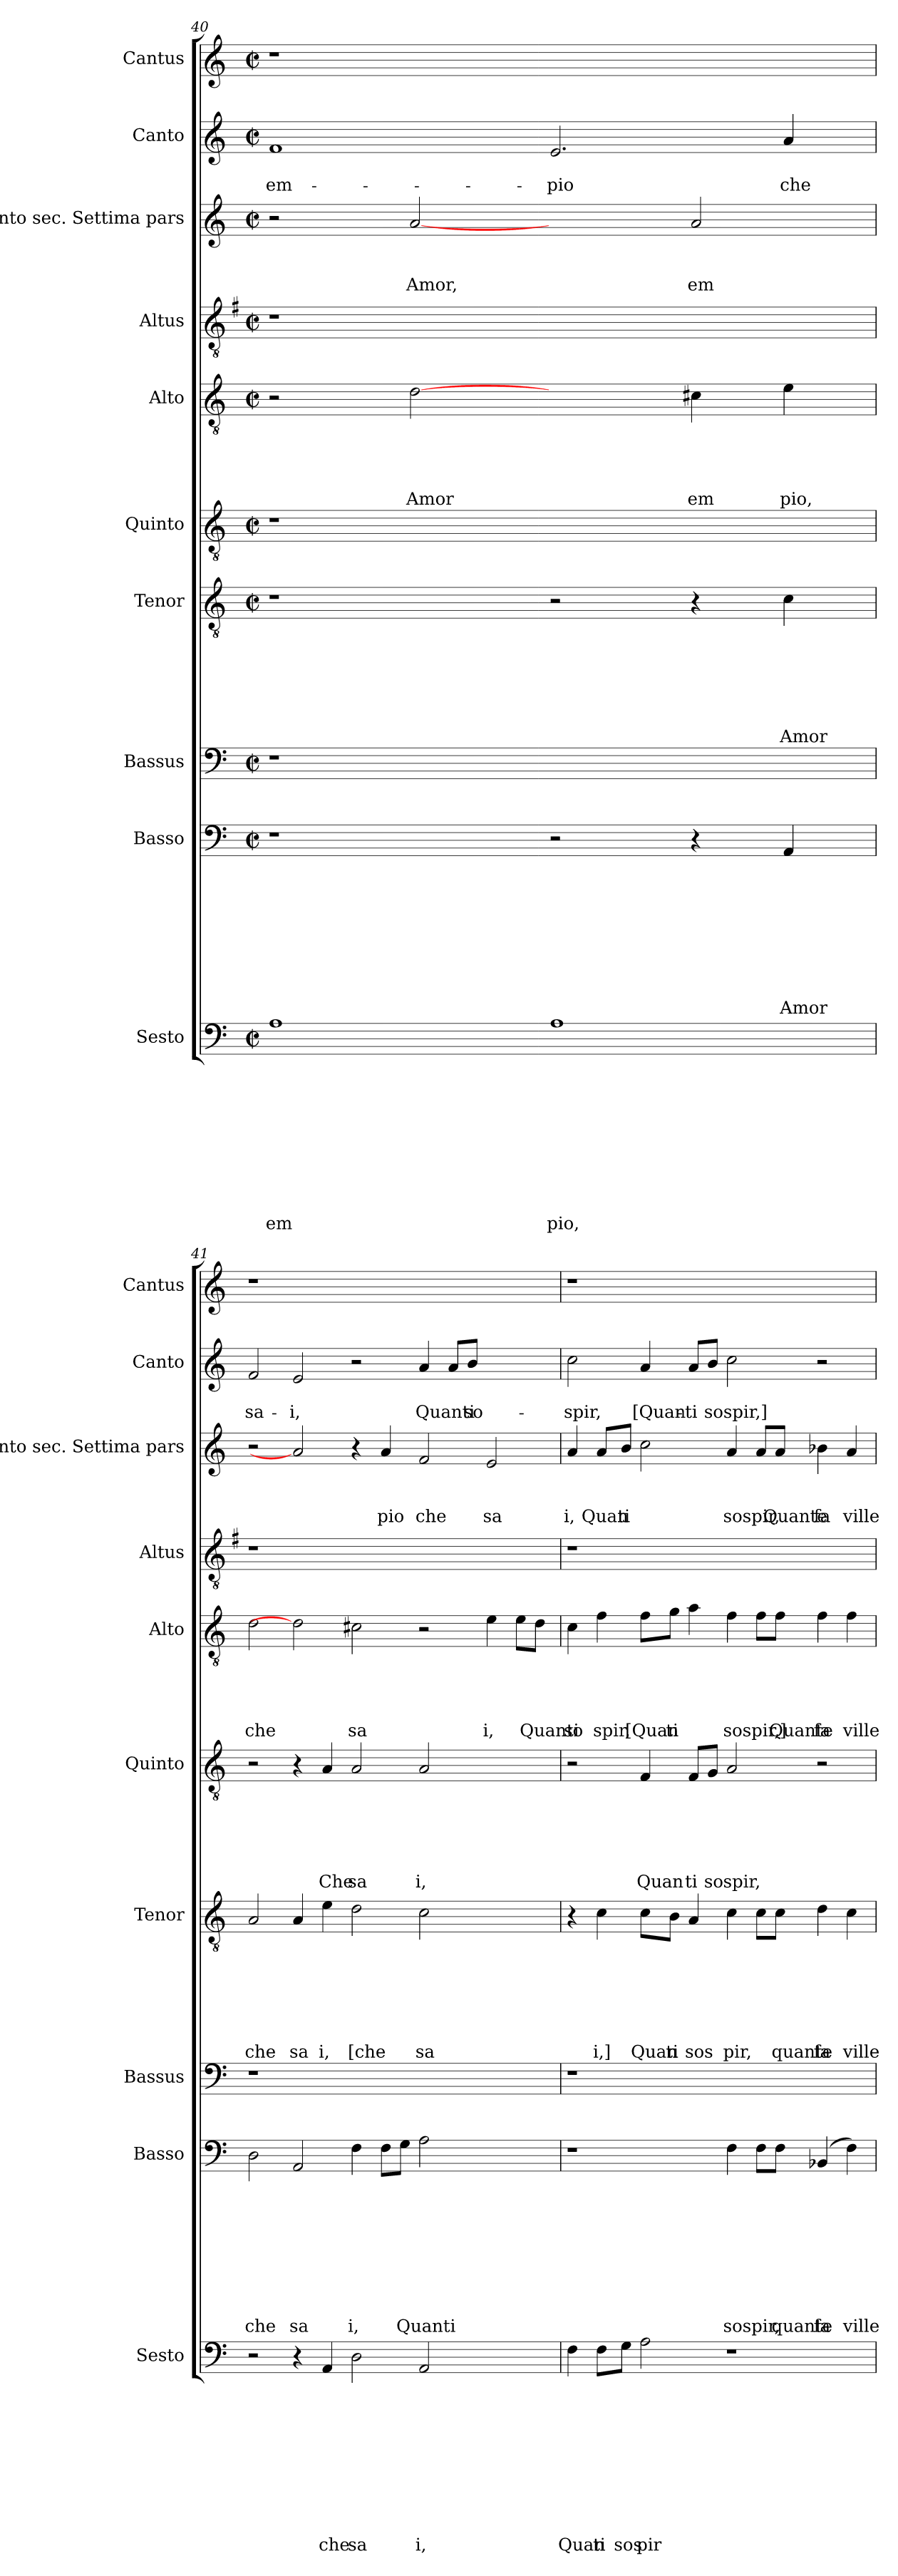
**kern	**text	**text	**text	**text	**text	**text	**text	**text	**text	**text	**kern	**text	**text	**text	**text	**text	**text	**text	**text	**text	**kern	**kern	**text	**text	**text	**text	**text	**text	**text	**kern	**text	**text	**text	**text	**text	**text	**kern	**text	**text	**text	**text	**text	**kern	**kern	**text	**text	**text	**kern	**text	**text	**kern
*part10	*part10	*part10	*part10	*part10	*part10	*part10	*part10	*part10	*part10	*part10	*part9	*part9	*part9	*part9	*part9	*part9	*part9	*part9	*part9	*part9	*part8	*part7	*part7	*part7	*part7	*part7	*part7	*part7	*part7	*part6	*part6	*part6	*part6	*part6	*part6	*part6	*part5	*part5	*part5	*part5	*part5	*part5	*part4	*part3	*part3	*part3	*part3	*part2	*part2	*part2	*part1
*staff10	*staff10	*staff10	*staff10	*staff10	*staff10	*staff10	*staff10	*staff10	*staff10	*staff10	*staff9	*staff9	*staff9	*staff9	*staff9	*staff9	*staff9	*staff9	*staff9	*staff9	*staff8	*staff7	*staff7	*staff7	*staff7	*staff7	*staff7	*staff7	*staff7	*staff6	*staff6	*staff6	*staff6	*staff6	*staff6	*staff6	*staff5	*staff5	*staff5	*staff5	*staff5	*staff5	*staff4	*staff3	*staff3	*staff3	*staff3	*staff2	*staff2	*staff2	*staff1
*I"Sesto	*	*	*	*	*	*	*	*	*	*	*I"Basso	*	*	*	*	*	*	*	*	*	*I"Bassus	*I"Tenor	*	*	*	*	*	*	*	*I"Quinto	*	*	*	*	*	*	*I"Alto	*	*	*	*	*	*I"Altus	*I"Canto sec. Settima pars	*	*	*	*I"Canto	*	*	*I"Cantus
*I'Sesto	*	*	*	*	*	*	*	*	*	*	*I'Basso	*	*	*	*	*	*	*	*	*	*I'Bassus	*I'Tenor	*	*	*	*	*	*	*	*I'Quinto	*	*	*	*	*	*	*I'Alto	*	*	*	*	*	*I'Altus	*I'Canto sec. Settima pars	*	*	*	*I'Canto	*	*	*I'Cantus
*clefF4	*	*	*	*	*	*	*	*	*	*	*clefF4	*	*	*	*	*	*	*	*	*	*clefF4	*clefGv2	*	*	*	*	*	*	*	*clefGv2	*	*	*	*	*	*	*clefGv2	*	*	*	*	*	*clefGv2	*clefG2	*	*	*	*clefG2	*	*	*clefG2
*k[]	*	*	*	*	*	*	*	*	*	*	*k[]	*	*	*	*	*	*	*	*	*	*k[]	*k[]	*	*	*	*	*	*	*	*k[]	*	*	*	*	*	*	*k[]	*	*	*	*	*	*k[f#]	*k[]	*	*	*	*k[]	*	*	*k[]
*C:	*	*	*	*	*	*	*	*	*	*	*C:	*	*	*	*	*	*	*	*	*	*C:	*C:	*	*	*	*	*	*	*	*C:	*	*	*	*	*	*	*C:	*	*	*	*	*	*G:	*C:	*	*	*	*C:	*	*	*C:
*M2/2	*	*	*	*	*	*	*	*	*	*	*M2/2	*	*	*	*	*	*	*	*	*	*M2/2	*M2/2	*	*	*	*	*	*	*	*M2/2	*	*	*	*	*	*	*M2/2	*	*	*	*	*	*M2/2	*M2/2	*	*	*	*M2/2	*	*	*M2/2
*met(c|)	*	*	*	*	*	*	*	*	*	*	*met(c|)	*	*	*	*	*	*	*	*	*	*met(c|)	*met(c|)	*	*	*	*	*	*	*	*met(c|)	*	*	*	*	*	*	*met(c|)	*	*	*	*	*	*met(c|)	*met(c|)	*	*	*	*met(c|)	*	*	*met(c|)
=40	=40	=40	=40	=40	=40	=40	=40	=40	=40	=40	=40	=40	=40	=40	=40	=40	=40	=40	=40	=40	=40	=40	=40	=40	=40	=40	=40	=40	=40	=40	=40	=40	=40	=40	=40	=40	=40	=40	=40	=40	=40	=40	=40	=40	=40	=40	=40	=40	=40	=40	=40
!	!	!	!	!	!	!	!	!	!	!LO:LY:b	!	!	!	!	!	!	!	!	!	!	!	!	!	!	!	!	!	!	!	!	!	!	!	!	!	!	!	!	!	!	!	!	!	!	!	!	!	!	!	!LO:LY:b	!
1A	.	.	.	.	.	.	.	.	.	em	1r	.	.	.	.	.	.	.	.	.	1r	1r	.	.	.	.	.	.	.	1r	.	.	.	.	.	.	2r	.	.	.	.	.	1r	2r	.	.	.	1f	.	em-	1r
!	!	!	!	!	!	!	!	!	!	!	!	!	!	!	!	!	!	!	!	!	!	!	!	!	!	!	!	!	!	!	!	!	!	!	!	!	!	!	!	!	!	!LO:LY:b	!	!	!	!	!LO:LY:b	!	!	!	!
.	.	.	.	.	.	.	.	.	.	.	.	.	.	.	.	.	.	.	.	.	.	.	.	.	.	.	.	.	.	.	.	.	.	.	.	.	[2d	.	.	.	.	Amor	.	[2a	.	.	Amor,	.	.	.	.
!	!	!	!	!	!	!	!	!	!	!LO:LY:b	!	!	!	!	!	!	!	!	!	!	!	!	!	!	!	!	!	!	!	!	!	!	!	!	!	!	!	!	!	!	!	!	!	!	!	!	!	!	!	!LO:LY:b	!
1A	.	.	.	.	.	.	.	.	.	pio,	2r	.	.	.	.	.	.	.	.	.	1ryy	2r	.	.	.	.	.	.	.	1ryy	.	.	.	.	.	.	2ryy	.	.	.	.	.	1ryy	2ryy	.	.	.	2.e/	.	-pio	1ryy
!	!	!	!	!	!	!	!	!	!	!	!	!	!	!	!	!	!	!	!	!	!	!	!	!	!	!	!	!	!	!	!	!	!	!	!	!	!	!	!	!	!	!LO:LY:b	!	!	!	!	!LO:LY:b	!	!	!	!
.	.	.	.	.	.	.	.	.	.	.	4r	.	.	.	.	.	.	.	.	.	.	4r	.	.	.	.	.	.	.	.	.	.	.	.	.	.	4c#X\	.	.	.	.	em	.	2a/	.	.	em	.	.	.	.
!	!	!	!	!	!	!	!	!	!	!	!	!	!	!	!	!	!	!	!	!LO:LY:b	!	!	!	!	!	!	!	!	!LO:LY:b	!	!	!	!	!	!	!	!	!	!	!	!	!LO:LY:b	!	!	!	!	!	!	!	!LO:LY:b	!
.	.	.	.	.	.	.	.	.	.	.	4AA/	.	.	.	.	.	.	.	.	Amor	.	4c\	.	.	.	.	.	.	Amor	.	.	.	.	.	.	.	4e\	.	.	.	.	pio,	.	.	.	.	.	4a/	.	che	.
=41	=41	=41	=41	=41	=41	=41	=41	=41	=41	=41	=41	=41	=41	=41	=41	=41	=41	=41	=41	=41	=41	=41	=41	=41	=41	=41	=41	=41	=41	=41	=41	=41	=41	=41	=41	=41	=41	=41	=41	=41	=41	=41	=41	=41	=41	=41	=41	=41	=41	=41	=41
!	!	!	!	!	!	!	!	!	!	!	!	!	!	!	!	!	!	!	!	!LO:LY:b	!	!	!	!	!	!	!	!	!LO:LY:b	!	!	!	!	!	!	!	!	!	!	!	!	!LO:LY:b	!	!	!	!	!	!	!	!LO:LY:b	!
2r	.	.	.	.	.	.	.	.	.	.	2D\	.	.	.	.	.	.	.	.	che	1r	2A/	.	.	.	.	.	.	che	2r	.	.	.	.	.	.	2d\	.	.	.	.	che	1r	2r	.	.	.	2f/	.	sa-	1r
!	!	!	!	!	!	!	!	!	!	!	!	!	!	!	!	!	!	!	!	!LO:LY:b	!	!	!	!	!	!	!	!	!LO:LY:b	!	!	!	!	!	!	!	!	!	!	!	!	!	!	!	!	!	!	!	!	!LO:LY:b	!
4r	.	.	.	.	.	.	.	.	.	.	2AA/	.	.	.	.	.	.	.	.	sa	.	4A/	.	.	.	.	.	.	sa	4r	.	.	.	.	.	.	2d]	.	.	.	.	.	.	2a]	.	.	.	2e/	.	-i,	.
!	!	!	!	!	!	!	!	!	!	!LO:LY:b	!	!	!	!	!	!	!	!	!	!	!	!	!	!	!	!	!	!	!LO:LY:b	!	!	!	!	!	!	!LO:LY:b	!	!	!	!	!	!	!	!	!	!	!	!	!	!	!
4AA/	.	.	.	.	.	.	.	.	.	che	.	.	.	.	.	.	.	.	.	.	.	4e\	.	.	.	.	.	.	i,	4A/	.	.	.	.	.	Che	.	.	.	.	.	.	.	.	.	.	.	.	.	.	.
!	!	!	!	!	!	!	!	!	!	!LO:LY:b	!	!	!	!	!	!	!	!	!	!LO:LY:b	!	!	!	!	!	!	!	!	!LO:LY:b	!	!	!	!	!	!	!LO:LY:b	!	!	!	!	!	!LO:LY:b	!	!	!	!	!	!	!	!	!
2D\	.	.	.	.	.	.	.	.	.	sa	4F\	.	.	.	.	.	.	.	.	i,	1.ryy	2d\	.	.	.	.	.	.	[che	2A/	.	.	.	.	.	sa	2c#X\	.	.	.	.	sa	1.ryy	4r	.	.	.	2r	.	.	1.ryy
!	!	!	!	!	!	!	!	!	!	!	!	!	!	!	!	!	!	!	!	!	!	!	!	!	!	!	!	!	!	!	!	!	!	!	!	!	!	!	!	!	!	!	!	!	!	!	!LO:LY:b	!	!	!	!
.	.	.	.	.	.	.	.	.	.	.	8F\L	.	.	.	.	.	.	.	.	.	.	.	.	.	.	.	.	.	.	.	.	.	.	.	.	.	.	.	.	.	.	.	.	4a/	.	.	pio	.	.	.	.
!	!	!	!	!	!	!	!	!	!	!	!	!	!	!	!	!	!	!	!	!LO:LY:b	!	!	!	!	!	!	!	!	!	!	!	!	!	!	!	!	!	!	!	!	!	!	!	!	!	!	!	!	!	!	!
.	.	.	.	.	.	.	.	.	.	.	8G\J	.	.	.	.	.	.	.	.	Quanti	.	.	.	.	.	.	.	.	.	.	.	.	.	.	.	.	.	.	.	.	.	.	.	.	.	.	.	.	.	.	.
!	!	!	!	!	!	!	!	!	!	!LO:LY:b	!	!	!	!	!	!	!	!	!	!	!	!	!	!	!	!	!	!	!LO:LY:b	!	!	!	!	!	!	!LO:LY:b	!	!	!	!	!	!	!	!	!	!	!LO:LY:b	!	!	!LO:LY:b	!
2AA/	.	.	.	.	.	.	.	.	.	i,	2A\	.	.	.	.	.	.	.	.	.	.	2c\	.	.	.	.	.	.	sa	2A/	.	.	.	.	.	i,	2r	.	.	.	.	.	.	2f/	.	.	che	4a/	.	Quanti	.
.	.	.	.	.	.	.	.	.	.	.	.	.	.	.	.	.	.	.	.	.	.	.	.	.	.	.	.	.	.	.	.	.	.	.	.	.	.	.	.	.	.	.	.	.	.	.	.	8a/L	.	.	.
!	!	!	!	!	!	!	!	!	!	!	!	!	!	!	!	!	!	!	!	!	!	!	!	!	!	!	!	!	!	!	!	!	!	!	!	!	!	!	!	!	!	!	!	!	!	!	!	!	!	!LO:LY:b	!
.	.	.	.	.	.	.	.	.	.	.	.	.	.	.	.	.	.	.	.	.	.	.	.	.	.	.	.	.	.	.	.	.	.	.	.	.	.	.	.	.	.	.	.	.	.	.	.	8b/J	.	so-	.
!	!	!	!	!	!	!	!	!	!	!	!	!	!	!	!	!	!	!	!	!	!	!	!	!	!	!	!	!	!	!	!	!	!	!	!	!	!	!	!	!	!	!LO:LY:b	!	!	!	!	!LO:LY:b	!	!	!	!
2ryy	.	.	.	.	.	.	.	.	.	.	2ryy	.	.	.	.	.	.	.	.	.	.	2ryy	.	.	.	.	.	.	.	2ryy	.	.	.	.	.	.	4e\	.	.	.	.	i,	.	2e/	.	.	sa	2ryy	.	.	.
.	.	.	.	.	.	.	.	.	.	.	.	.	.	.	.	.	.	.	.	.	.	.	.	.	.	.	.	.	.	.	.	.	.	.	.	.	8e\L	.	.	.	.	.	.	.	.	.	.	.	.	.	.
!	!	!	!	!	!	!	!	!	!	!	!	!	!	!	!	!	!	!	!	!	!	!	!	!	!	!	!	!	!	!	!	!	!	!	!	!	!	!	!	!	!	!LO:LY:b	!	!	!	!	!	!	!	!	!
.	.	.	.	.	.	.	.	.	.	.	.	.	.	.	.	.	.	.	.	.	.	.	.	.	.	.	.	.	.	.	.	.	.	.	.	.	8d\J	.	.	.	.	Quanti	.	.	.	.	.	.	.	.	.
=42	=42	=42	=42	=42	=42	=42	=42	=42	=42	=42	=42	=42	=42	=42	=42	=42	=42	=42	=42	=42	=42	=42	=42	=42	=42	=42	=42	=42	=42	=42	=42	=42	=42	=42	=42	=42	=42	=42	=42	=42	=42	=42	=42	=42	=42	=42	=42	=42	=42	=42	=42
!	!	!	!	!	!	!	!	!	!	!LO:LY:b	!	!	!	!	!	!	!	!	!	!	!	!	!	!	!	!	!	!	!	!	!	!	!	!	!	!	!	!	!	!	!	!LO:LY:b	!	!	!	!	!LO:LY:b	!	!	!LO:LY:b	!
4F\	.	.	.	.	.	.	.	.	.	Quan	1r	.	.	.	.	.	.	.	.	.	1r	4r	.	.	.	.	.	.	.	2r	.	.	.	.	.	.	4c\	.	.	.	.	so	1r	4a/	.	.	i,	2cc\	.	-spir,	1r
!	!	!	!	!	!	!	!	!	!	!LO:LY:b	!	!	!	!	!	!	!	!	!	!	!	!	!	!	!	!	!	!	!LO:LY:b	!	!	!	!	!	!	!	!	!	!	!	!	!LO:LY:b	!	!	!	!	!LO:LY:b	!	!	!	!
8F\L	.	.	.	.	.	.	.	.	.	ti	.	.	.	.	.	.	.	.	.	.	.	4c\	.	.	.	.	.	.	i,]	.	.	.	.	.	.	.	4f\	.	.	.	.	spir,	.	8a/L	.	.	Quan	.	.	.	.
!	!	!	!	!	!	!	!	!	!	!LO:LY:b	!	!	!	!	!	!	!	!	!	!	!	!	!	!	!	!	!	!	!	!	!	!	!	!	!	!	!	!	!	!	!	!	!	!	!	!	!LO:LY:b	!	!	!	!
8G\J	.	.	.	.	.	.	.	.	.	sos	.	.	.	.	.	.	.	.	.	.	.	.	.	.	.	.	.	.	.	.	.	.	.	.	.	.	.	.	.	.	.	.	.	8b/J	.	.	ti	.	.	.	.
!	!	!	!	!	!	!	!	!	!	!LO:LY:b	!	!	!	!	!	!	!	!	!	!	!	!	!	!	!	!	!	!	!LO:LY:b	!	!	!	!	!	!	!LO:LY:b	!	!	!	!	!	!LO:LY:b	!	!	!	!	!	!	!	!LO:LY:b	!
2A\	.	.	.	.	.	.	.	.	.	pir	.	.	.	.	.	.	.	.	.	.	.	8c\L	.	.	.	.	.	.	Quan	4F/	.	.	.	.	.	Quan	8f\L	.	.	.	.	[Quan	.	2cc\	.	.	.	4a/	.	[Quan-	.
!	!	!	!	!	!	!	!	!	!	!	!	!	!	!	!	!	!	!	!	!	!	!	!	!	!	!	!	!	!LO:LY:b	!	!	!	!	!	!	!	!	!	!	!	!	!LO:LY:b	!	!	!	!	!	!	!	!	!
.	.	.	.	.	.	.	.	.	.	.	.	.	.	.	.	.	.	.	.	.	.	8B\J	.	.	.	.	.	.	ti	.	.	.	.	.	.	.	8g\J	.	.	.	.	ti	.	.	.	.	.	.	.	.	.
!	!	!	!	!	!	!	!	!	!	!	!	!	!	!	!	!	!	!	!	!	!	!	!	!	!	!	!	!	!LO:LY:b	!	!	!	!	!	!	!LO:LY:b	!	!	!	!	!	!	!	!	!	!	!	!	!	!LO:LY:b	!
.	.	.	.	.	.	.	.	.	.	.	.	.	.	.	.	.	.	.	.	.	.	4A/	.	.	.	.	.	.	sos	8F/L	.	.	.	.	.	ti	4a\	.	.	.	.	.	.	.	.	.	.	8a/L	.	-ti	.
!	!	!	!	!	!	!	!	!	!	!	!	!	!	!	!	!	!	!	!	!	!	!	!	!	!	!	!	!	!	!	!	!	!	!	!	!LO:LY:b	!	!	!	!	!	!	!	!	!	!	!	!	!	!LO:LY:b	!
.	.	.	.	.	.	.	.	.	.	.	.	.	.	.	.	.	.	.	.	.	.	.	.	.	.	.	.	.	.	8G/J	.	.	.	.	.	so	.	.	.	.	.	.	.	.	.	.	.	8b/J	.	sospir,]	.
!	!	!	!	!	!	!	!	!	!	!	!	!	!	!	!	!	!	!	!	!LO:LY:b	!	!	!	!	!	!	!	!	!LO:LY:b	!	!	!	!	!	!	!LO:LY:b	!	!	!	!	!	!LO:LY:b	!	!	!	!	!LO:LY:b	!	!	!	!
1r	.	.	.	.	.	.	.	.	.	.	4F\	.	.	.	.	.	.	.	.	sospir,	1ryy	4c\	.	.	.	.	.	.	pir,	2A/	.	.	.	.	.	spir,	4f\	.	.	.	.	sospir,]	1ryy	4a/	.	.	sospir,	2cc\	.	.	1ryy
.	.	.	.	.	.	.	.	.	.	.	8F\L	.	.	.	.	.	.	.	.	.	.	8c\L	.	.	.	.	.	.	.	.	.	.	.	.	.	.	8f\L	.	.	.	.	.	.	8a/L	.	.	.	.	.	.	.
!	!	!	!	!	!	!	!	!	!	!	!	!	!	!	!	!	!	!	!	!LO:LY:b	!	!	!	!	!	!	!	!	!LO:LY:b	!	!	!	!	!	!	!	!	!	!	!	!	!LO:LY:b	!	!	!	!	!LO:LY:b	!	!	!	!
.	.	.	.	.	.	.	.	.	.	.	8F\J	.	.	.	.	.	.	.	.	quante	.	8c\J	.	.	.	.	.	.	quante	.	.	.	.	.	.	.	8f\J	.	.	.	.	Quante	.	8a/J	.	.	Quante	.	.	.	.
!	!	!	!	!	!	!	!	!	!	!	!	!	!	!	!	!	!	!	!	!LO:LY:b	!	!	!	!	!	!	!	!	!LO:LY:b	!	!	!	!	!	!	!	!	!	!	!	!	!LO:LY:b	!	!	!	!	!LO:LY:b	!	!	!	!
.	.	.	.	.	.	.	.	.	.	.	(4BB-X/	.	.	.	.	.	.	.	.	fa	.	4d\	.	.	.	.	.	.	fa	2r	.	.	.	.	.	.	4f\	.	.	.	.	fa	.	4b-X\	.	.	fa	2r	.	.	.
!	!	!	!	!	!	!	!	!	!	!	!	!	!	!	!	!	!	!	!	!LO:LY:b	!	!	!	!	!	!	!	!	!LO:LY:b	!	!	!	!	!	!	!	!	!	!	!	!	!LO:LY:b	!	!	!	!	!LO:LY:b	!	!	!	!
.	.	.	.	.	.	.	.	.	.	.	4F\)	.	.	.	.	.	.	.	.	ville	.	4c\	.	.	.	.	.	.	ville	.	.	.	.	.	.	.	4f\	.	.	.	.	ville	.	4a/	.	.	ville	.	.	.	.
=	=	=	=	=	=	=	=	=	=	=	=	=	=	=	=	=	=	=	=	=	=	=	=	=	=	=	=	=	=	=	=	=	=	=	=	=	=	=	=	=	=	=	=	=	=	=	=	=	=	=	=
*-	*-	*-	*-	*-	*-	*-	*-	*-	*-	*-	*-	*-	*-	*-	*-	*-	*-	*-	*-	*-	*-	*-	*-	*-	*-	*-	*-	*-	*-	*-	*-	*-	*-	*-	*-	*-	*-	*-	*-	*-	*-	*-	*-	*-	*-	*-	*-	*-	*-	*-	*-
